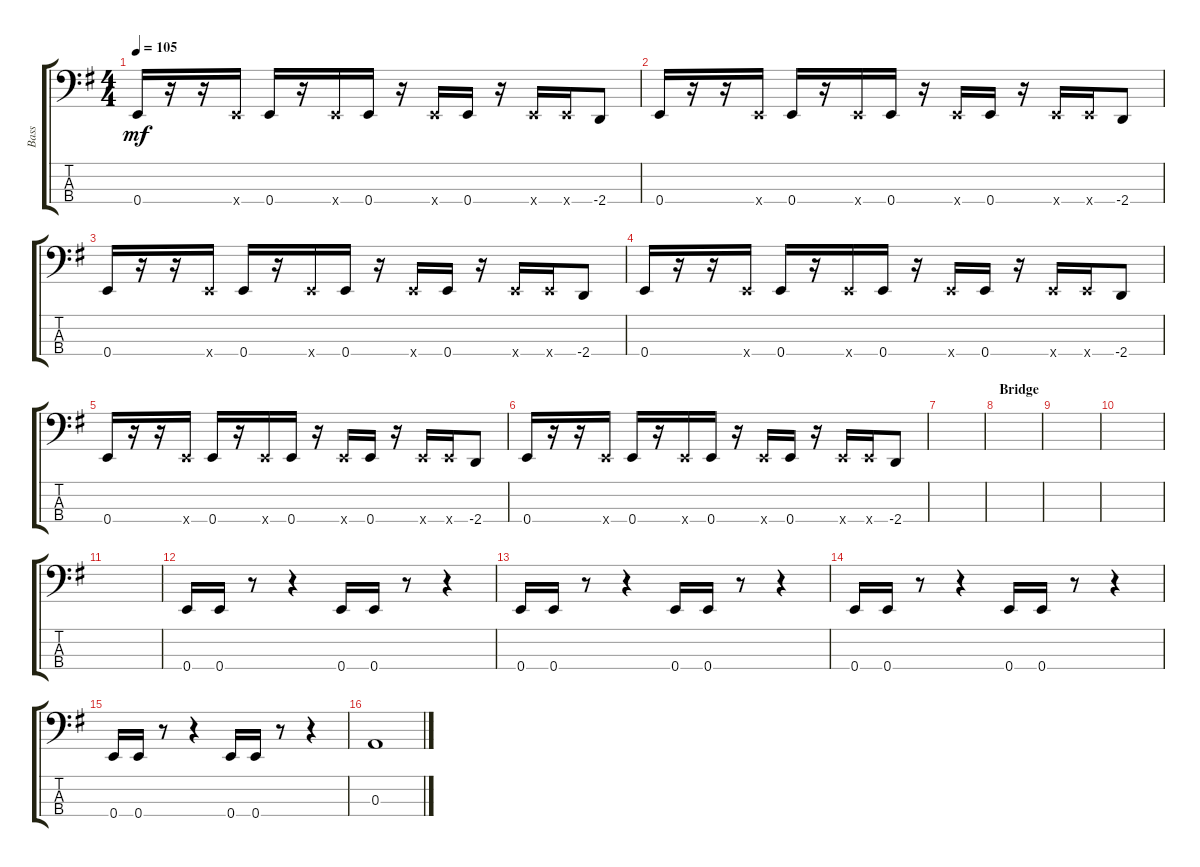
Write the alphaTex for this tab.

\track ("Bass" "Bass") {instrument electricbassfinger}
\staff {score tabs}
\tuning (G2 D2 A1 E1) {hide}
\ts (4 4)
\tempo 105
\clef f4
\ks eminor
0.4.16{dy mf} r.16 r.16 0.4{x}.16 0.4.16 r.16 0.4{x}.16 0.4.16 r.16 0.4{x}.16 0.4.16 r.16 0.4{x}.16 0.4{x}.16 -2.4.8 |
0.4.16 r.16 r.16 0.4{x}.16 0.4.16 r.16 0.4{x}.16 0.4.16 r.16 0.4{x}.16 0.4.16 r.16 0.4{x}.16 0.4{x}.16 -2.4.8 |
0.4.16 r.16 r.16 0.4{x}.16 0.4.16 r.16 0.4{x}.16 0.4.16 r.16 0.4{x}.16 0.4.16 r.16 0.4{x}.16 0.4{x}.16 -2.4.8 |
0.4.16 r.16 r.16 0.4{x}.16 0.4.16 r.16 0.4{x}.16 0.4.16 r.16 0.4{x}.16 0.4.16 r.16 0.4{x}.16 0.4{x}.16 -2.4.8 |
0.4.16 r.16 r.16 0.4{x}.16 0.4.16 r.16 0.4{x}.16 0.4.16 r.16 0.4{x}.16 0.4.16 r.16 0.4{x}.16 0.4{x}.16 -2.4.8 |
0.4.16 r.16 r.16 0.4{x}.16 0.4.16 r.16 0.4{x}.16 0.4.16 r.16 0.4{x}.16 0.4.16 r.16 0.4{x}.16 0.4{x}.16 -2.4.8 |
|
\section ("" "Bridge")
|
|
|
|
0.4.16 0.4.16 r.8 r.4 0.4.16 0.4.16 r.8 r.4 |
0.4.16 0.4.16 r.8 r.4 0.4.16 0.4.16 r.8 r.4 |
0.4.16 0.4.16 r.8 r.4 0.4.16 0.4.16 r.8 r.4 |
0.4.16 0.4.16 r.8 r.4 0.4.16 0.4.16 r.8 r.4 |
0.3.1
